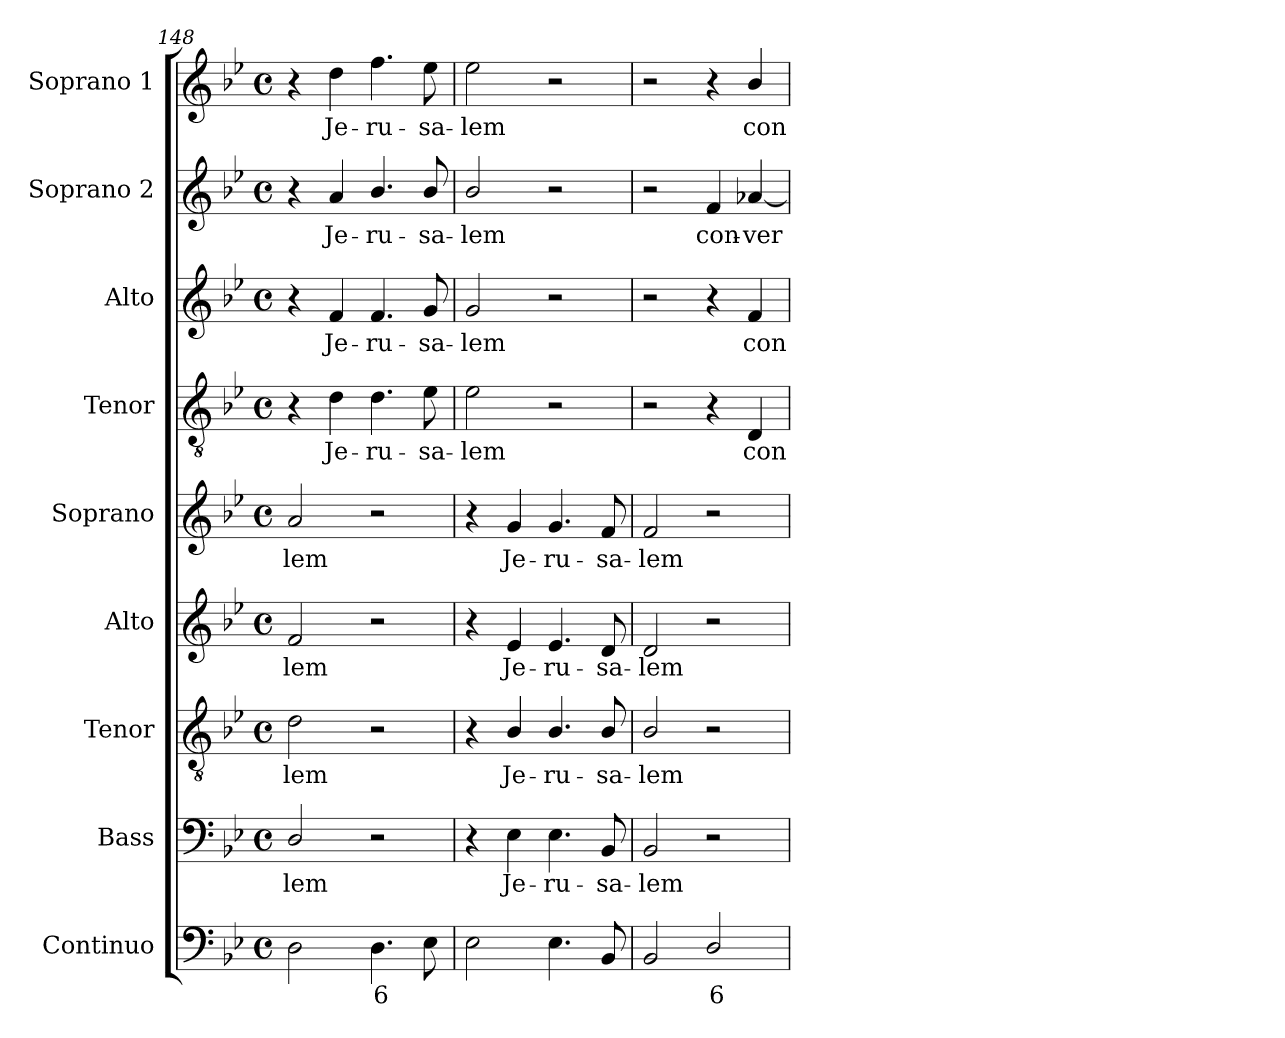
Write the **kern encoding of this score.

**kern	**text	**kern	**text	**kern	**text	**kern	**text	**kern	**text	**kern	**text	**kern	**text	**kern	**text	**kern	**text
*part9	*part9	*part8	*part8	*part7	*part7	*part6	*part6	*part5	*part5	*part4	*part4	*part3	*part3	*part2	*part2	*part1	*part1
*staff9	*staff9	*staff8	*staff8	*staff7	*staff7	*staff6	*staff6	*staff5	*staff5	*staff4	*staff4	*staff3	*staff3	*staff2	*staff2	*staff1	*staff1
*I"Continuo	*	*I"Bass	*	*I"Tenor	*	*I"Alto	*	*I"Soprano	*	*I"Tenor	*	*I"Alto	*	*I"Soprano 2	*	*I"Soprano 1	*
*I'Cont.	*	*I'B.	*	*I'T.	*	*I'A.	*	*I'S.	*	*I'T.	*	*I'A.	*	*I'S2.	*	*I'S1.	*
*clefF4	*	*clefF4	*	*clefGv2	*	*clefG2	*	*clefG2	*	*clefGv2	*	*clefG2	*	*clefG2	*	*clefG2	*
*	*	*	*	*ITrd7c12	*	*	*	*	*	*ITrd7c12	*	*	*	*	*	*	*
*k[b-e-]	*	*k[b-e-]	*	*k[b-e-]	*	*k[b-e-]	*	*k[b-e-]	*	*k[b-e-]	*	*k[b-e-]	*	*k[b-e-]	*	*k[b-e-]	*
*B-:	*	*B-:	*	*B-:	*	*B-:	*	*B-:	*	*B-:	*	*B-:	*	*B-:	*	*B-:	*
*M4/4	*	*M4/4	*	*M4/4	*	*M4/4	*	*M4/4	*	*M4/4	*	*M4/4	*	*M4/4	*	*M4/4	*
*met(c)	*	*met(c)	*	*met(c)	*	*met(c)	*	*met(c)	*	*met(c)	*	*met(c)	*	*met(c)	*	*met(c)	*
=148	=148	=148	=148	=148	=148	=148	=148	=148	=148	=148	=148	=148	=148	=148	=148	=148	=148
!	!	!	!LO:LY:b:color=#000000	!	!	!	!	!	!	!	!	!	!	!	!	!	!
!	!	!	!	!	!LO:LY:b:color=#000000	!	!	!	!	!	!	!	!	!	!	!	!
!	!	!	!	!	!	!	!LO:LY:b:color=#000000	!	!	!	!	!	!	!	!	!	!
!	!	!	!	!	!	!	!	!	!LO:LY:b:color=#000000	!	!	!	!	!	!	!	!
2Di\	.	2Di/	-lem	2Di\	-lem	2fi/	-lem	2ai/	-lem	4r	.	4r	.	4r	.	4r	.
!	!	!	!	!	!	!	!	!	!	!	!LO:LY:b:color=#000000	!	!	!	!	!	!
!	!	!	!	!	!	!	!	!	!	!	!	!	!LO:LY:b:color=#000000	!	!	!	!
!	!	!	!	!	!	!	!	!	!	!	!	!	!	!	!LO:LY:b:color=#000000	!	!
!	!	!	!	!	!	!	!	!	!	!	!	!	!	!	!	!	!LO:LY:b:color=#000000
.	.	.	.	.	.	.	.	.	.	4Di\	Je-	4fi/	Je-	4ai/	Je-	4ddi\	Je-
!	!LO:LY:b:color=#000000	!	!	!	!	!	!	!	!	!	!	!	!	!	!	!	!
!	!	!	!	!	!	!	!	!	!	!	!LO:LY:b:color=#000000	!	!	!	!	!	!
!	!	!	!	!	!	!	!	!	!	!	!	!	!LO:LY:b:color=#000000	!	!	!	!
!	!	!	!	!	!	!	!	!	!	!	!	!	!	!	!LO:LY:b:color=#000000	!	!
!	!	!	!	!	!	!	!	!	!	!	!	!	!	!	!	!	!LO:LY:b:color=#000000
4.Di\	6	2r	.	2r	.	2r	.	2r	.	4.Di\	-ru-	4.fi/	-ru-	4.b-i/	-ru-	4.ffi\	-ru-
!	!	!	!	!	!	!	!	!	!	!	!LO:LY:b:color=#000000	!	!	!	!	!	!
!	!	!	!	!	!	!	!	!	!	!	!	!	!LO:LY:b:color=#000000	!	!	!	!
!	!	!	!	!	!	!	!	!	!	!	!	!	!	!	!LO:LY:b:color=#000000	!	!
!	!	!	!	!	!	!	!	!	!	!	!	!	!	!	!	!	!LO:LY:b:color=#000000
8E-i\	.	.	.	.	.	.	.	.	.	8E-i\	-sa-	8gi/	-sa-	8b-i/	-sa-	8ee-i\	-sa-
=149	=149	=149	=149	=149	=149	=149	=149	=149	=149	=149	=149	=149	=149	=149	=149	=149	=149
!	!	!	!	!	!	!	!	!	!	!	!LO:LY:b:color=#000000	!	!	!	!	!	!
!	!	!	!	!	!	!	!	!	!	!	!	!	!LO:LY:b:color=#000000	!	!	!	!
!	!	!	!	!	!	!	!	!	!	!	!	!	!	!	!LO:LY:b:color=#000000	!	!
!	!	!	!	!	!	!	!	!	!	!	!	!	!	!	!	!	!LO:LY:b:color=#000000
2E-i\	.	4r	.	4r	.	4r	.	4r	.	2E-i\	-lem	2gi/	-lem	2b-i/	-lem	2ee-i\	-lem
!	!	!	!LO:LY:b:color=#000000	!	!	!	!	!	!	!	!	!	!	!	!	!	!
!	!	!	!	!	!LO:LY:b:color=#000000	!	!	!	!	!	!	!	!	!	!	!	!
!	!	!	!	!	!	!	!LO:LY:b:color=#000000	!	!	!	!	!	!	!	!	!	!
!	!	!	!	!	!	!	!	!	!LO:LY:b:color=#000000	!	!	!	!	!	!	!	!
.	.	4E-i\	Je-	4BB-i/	Je-	4e-i/	Je-	4gi/	Je-	.	.	.	.	.	.	.	.
!	!	!	!LO:LY:b:color=#000000	!	!	!	!	!	!	!	!	!	!	!	!	!	!
!	!	!	!	!	!LO:LY:b:color=#000000	!	!	!	!	!	!	!	!	!	!	!	!
!	!	!	!	!	!	!	!LO:LY:b:color=#000000	!	!	!	!	!	!	!	!	!	!
!	!	!	!	!	!	!	!	!	!LO:LY:b:color=#000000	!	!	!	!	!	!	!	!
4.E-i\	.	4.E-i\	-ru-	4.BB-i/	-ru-	4.e-i/	-ru-	4.gi/	-ru-	2r	.	2r	.	2r	.	2r	.
!	!	!	!LO:LY:b:color=#000000	!	!	!	!	!	!	!	!	!	!	!	!	!	!
!	!	!	!	!	!LO:LY:b:color=#000000	!	!	!	!	!	!	!	!	!	!	!	!
!	!	!	!	!	!	!	!LO:LY:b:color=#000000	!	!	!	!	!	!	!	!	!	!
!	!	!	!	!	!	!	!	!	!LO:LY:b:color=#000000	!	!	!	!	!	!	!	!
8BB-i/	.	8BB-i/	-sa-	8BB-i/	-sa-	8di/	-sa-	8fi/	-sa-	.	.	.	.	.	.	.	.
=150	=150	=150	=150	=150	=150	=150	=150	=150	=150	=150	=150	=150	=150	=150	=150	=150	=150
!	!	!	!LO:LY:b:color=#000000	!	!	!	!	!	!	!	!	!	!	!	!	!	!
!	!	!	!	!	!LO:LY:b:color=#000000	!	!	!	!	!	!	!	!	!	!	!	!
!	!	!	!	!	!	!	!LO:LY:b:color=#000000	!	!	!	!	!	!	!	!	!	!
!	!	!	!	!	!	!	!	!	!LO:LY:b:color=#000000	!	!	!	!	!	!	!	!
2BB-i/	.	2BB-i/	-lem	2BB-i/	-lem	2di/	-lem	2fi/	-lem	2r	.	2r	.	2r	.	2r	.
!	!LO:LY:b:color=#000000	!	!	!	!	!	!	!	!	!	!	!	!	!	!	!	!
!	!	!	!	!	!	!	!	!	!	!	!	!	!	!	!LO:LY:b:color=#000000	!	!
2Di/	6	2r	.	2r	.	2r	.	2r	.	4r	.	4r	.	4fi/	con-	4r	.
!	!	!	!	!	!	!	!	!	!	!	!LO:LY:b:color=#000000	!	!	!	!	!	!
!	!	!	!	!	!	!	!	!	!	!	!	!	!LO:LY:b:color=#000000	!	!	!	!
!	!	!	!	!	!	!	!	!	!	!	!	!	!	!	!LO:LY:b:color=#000000	!	!
!	!	!	!	!	!	!	!	!	!	!	!	!	!	!	!	!	!LO:LY:b:color=#000000
.	.	.	.	.	.	.	.	.	.	4DDi/	con-	4fi/	con-	[<4a-Xi/	-ver-	4b-i/	con-
=	=	=	=	=	=	=	=	=	=	=	=	=	=	=	=	=	=
*-	*-	*-	*-	*-	*-	*-	*-	*-	*-	*-	*-	*-	*-	*-	*-	*-	*-
